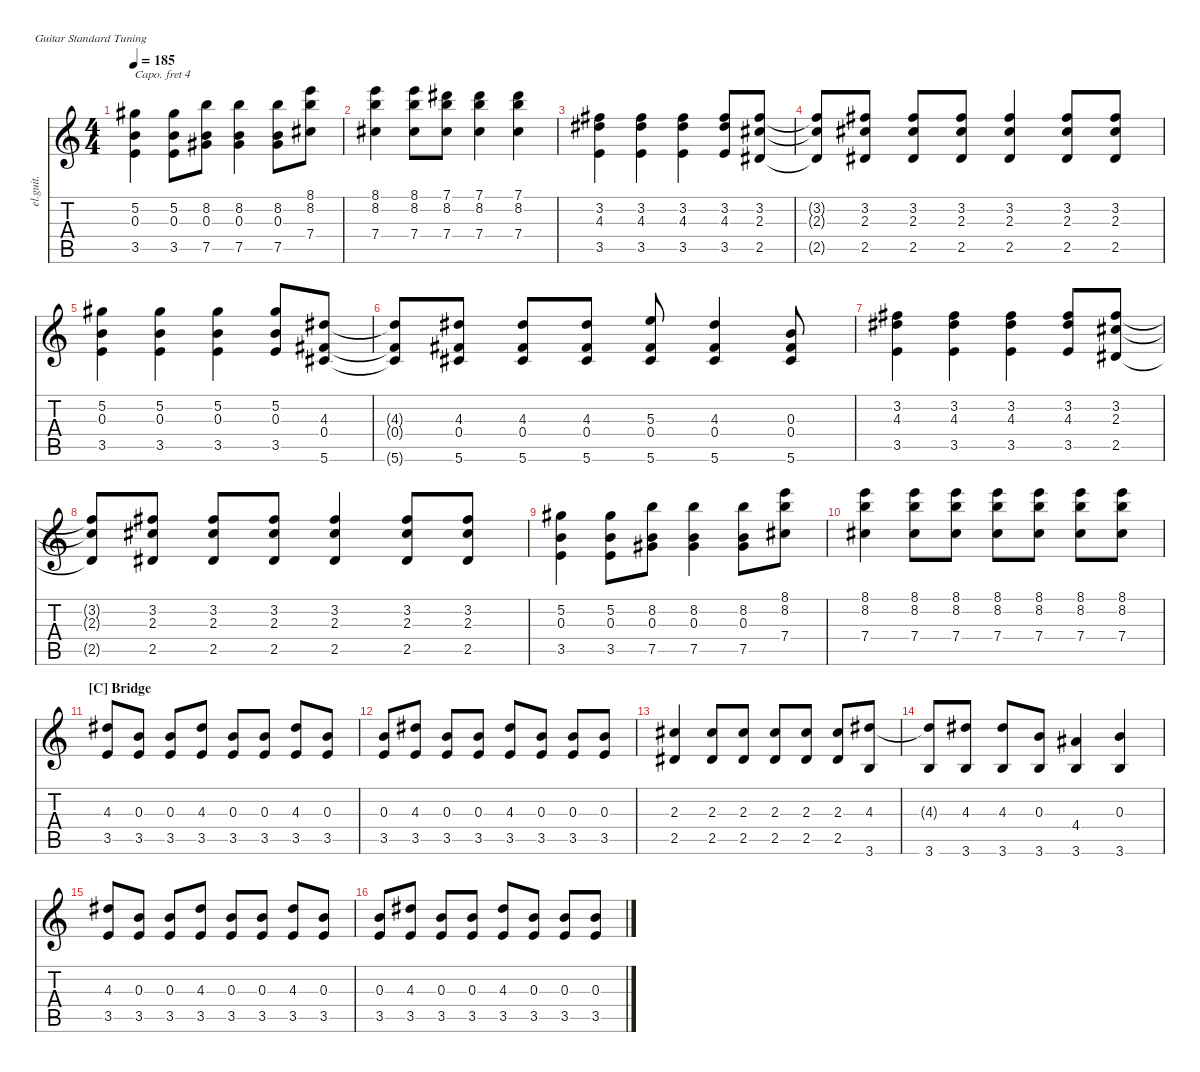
\defaultSystemsLayout 4
\hideDynamics
\bracketExtendMode nobrackets
\otherSystemsTrackNameOrientation horizontal
\track ("Clean Guitar" "el.guit.") {instrument electricguitarclean}
\staff {score tabs}
\capo 4
\tuning (E4 B3 G3 D3 A2 E2)
\ts (4 4)
\tempo 185
\clef g2
\ks aminor
(3.5 0.3 5.2{acc #}).4{dy mf beam Down} (5.2{acc #} 0.3 3.5).8{beam Down} (0.3 7.5{acc #} 8.2).8{beam Down} (8.2 0.3 7.5{acc #}).4{beam Down} (8.2 0.3 7.5{acc #}).8{beam Down} (8.1 8.2 7.4{acc #}).8{beam Down} |
(8.1 8.2 7.4{acc #}).4{beam Down} (8.1 8.2 7.4{acc #}).8{beam Down} (7.1{acc #} 8.2 7.4{acc #}).8{beam Down} (7.1{acc #} 8.2 7.4{acc #}).4{beam Down} (7.1{acc #} 8.2 7.4{acc #}).4{beam Down} |
(3.5 4.3{acc #} 3.2{acc #}).4{beam Down} (3.2{acc #} 4.3{acc #} 3.5).4{beam Down} (3.2{acc #} 4.3{acc #} 3.5).4{beam Down} (3.2{acc #} 4.3{acc #} 3.5).8{beam Up} (3.2{acc #} 2.3{acc #} 2.5{acc #}).8{beam Up} |
(3.2{t acc #} 2.3{t acc #} 2.5{t acc #}).8{beam Up} (2.5{acc #} 2.3{acc #} 3.2{acc #}).8{beam Up} (3.2{acc #} 2.3{acc #} 2.5{acc #}).8{beam Up} (3.2{acc #} 2.3{acc #} 2.5{acc #}).8{beam Up} (3.2{acc #} 2.3{acc #} 2.5{acc #}).4{beam Up} (3.2{acc #} 2.3{acc #} 2.5{acc #}).8{beam Up} (3.2{acc #} 2.3{acc #} 2.5{acc #}).8{beam Up} |
(3.5 0.3 5.2{acc #}).4{beam Down} (5.2{acc #} 0.3 3.5).4{beam Down} (5.2{acc #} 0.3 3.5).4{beam Down} (5.2{acc #} 0.3 3.5).8{beam Up} (4.3{acc #} 0.4{acc #} 5.6{acc #}).8{beam Up} |
(4.3{t acc #} 0.4{t acc #} 5.6{t acc #}).8{beam Up} (4.3{acc #} 0.4{acc #} 5.6{acc #}).8{beam Up} (4.3{acc #} 0.4{acc #} 5.6{acc #}).8{beam Up} (4.3{acc #} 0.4{acc #} 5.6{acc #}).8{beam Up} (5.3 0.4{acc #} 5.6{acc #}).8{beam Up} (4.3{acc #} 0.4{acc #} 5.6{acc #}).4{beam Up} (0.3 0.4{acc #} 5.6{acc #}).8{beam Up} |
(3.5 4.3{acc #} 3.2{acc #}).4{beam Down} (3.2{acc #} 4.3{acc #} 3.5).4{beam Down} (3.2{acc #} 4.3{acc #} 3.5).4{beam Down} (3.2{acc #} 4.3{acc #} 3.5).8{beam Up} (3.2{acc #} 2.3{acc #} 2.5{acc #}).8{beam Up} |
(3.2{t acc #} 2.3{t acc #} 2.5{t acc #}).8{beam Up} (2.5{acc #} 2.3{acc #} 3.2{acc #}).8{beam Up} (3.2{acc #} 2.3{acc #} 2.5{acc #}).8{beam Up} (3.2{acc #} 2.3{acc #} 2.5{acc #}).8{beam Up} (3.2{acc #} 2.3{acc #} 2.5{acc #}).4{beam Up} (3.2{acc #} 2.3{acc #} 2.5{acc #}).8{beam Up} (3.2{acc #} 2.3{acc #} 2.5{acc #}).8{beam Up} |
(3.5 0.3 5.2{acc #}).4{beam Down} (5.2{acc #} 0.3 3.5).8{beam Down} (0.3 7.5{acc #} 8.2).8{beam Down} (8.2 0.3 7.5{acc #}).4{beam Down} (8.2 0.3 7.5{acc #}).8{beam Down} (8.1 8.2 7.4{acc #}).8{beam Down} |
(8.1 8.2 7.4{acc #}).4{beam Down} (8.1 8.2 7.4{acc #}).8{beam Down} (8.1 8.2 7.4{acc #}).8{beam Down} (8.1 8.2 7.4{acc #}).8{beam Down} (8.1 8.2 7.4{acc #}).8{beam Down} (8.1 8.2 7.4{acc #}).8{beam Down} (8.1 8.2 7.4{acc #}).8{beam Down} |
\section ("C" "Bridge")
(3.5 4.3{acc #}).8{beam Up} (0.3 3.5).8{beam Up} (0.3 3.5).8{beam Up} (4.3{acc #} 3.5).8{beam Up} (0.3 3.5).8{beam Up} (0.3 3.5).8{beam Up} (4.3{acc #} 3.5).8{beam Up} (0.3 3.5).8{beam Up} |
(0.3 3.5).8{beam Up} (4.3{acc #} 3.5).8{beam Up} (0.3 3.5).8{beam Up} (0.3 3.5).8{beam Up} (4.3{acc #} 3.5).8{beam Up} (0.3 3.5).8{beam Up} (0.3 3.5).8{beam Up} (0.3 3.5).8{beam Up} |
(2.3{acc #} 2.5{acc #}).4{beam Up} (2.3{acc #} 2.5{acc #}).8{beam Up} (2.3{acc #} 2.5{acc #}).8{beam Up} (2.3{acc #} 2.5{acc #}).8{beam Up} (2.3{acc #} 2.5{acc #}).8{beam Up} (2.3{acc #} 2.5{acc #}).8{beam Up} (4.3{acc #} 3.6).8{beam Up} |
(4.3{t acc #} 3.6).8{beam Up} (4.3{acc #} 3.6).8{beam Up} (4.3{acc #} 3.6).8{beam Up} (0.3 3.6).8{beam Up} (4.4{acc #} 3.6).4{beam Up} (0.3 3.6).4{beam Up} |
(3.5 4.3{acc #}).8{beam Up} (0.3 3.5).8{beam Up} (0.3 3.5).8{beam Up} (4.3{acc #} 3.5).8{beam Up} (0.3 3.5).8{beam Up} (0.3 3.5).8{beam Up} (4.3{acc #} 3.5).8{beam Up} (0.3 3.5).8{beam Up} |
(0.3 3.5).8{beam Up} (4.3{acc #} 3.5).8{beam Up} (0.3 3.5).8{beam Up} (0.3 3.5).8{beam Up} (4.3{acc #} 3.5).8{beam Up} (0.3 3.5).8{beam Up} (0.3 3.5).8{beam Up} (0.3 3.5).8{beam Up}
